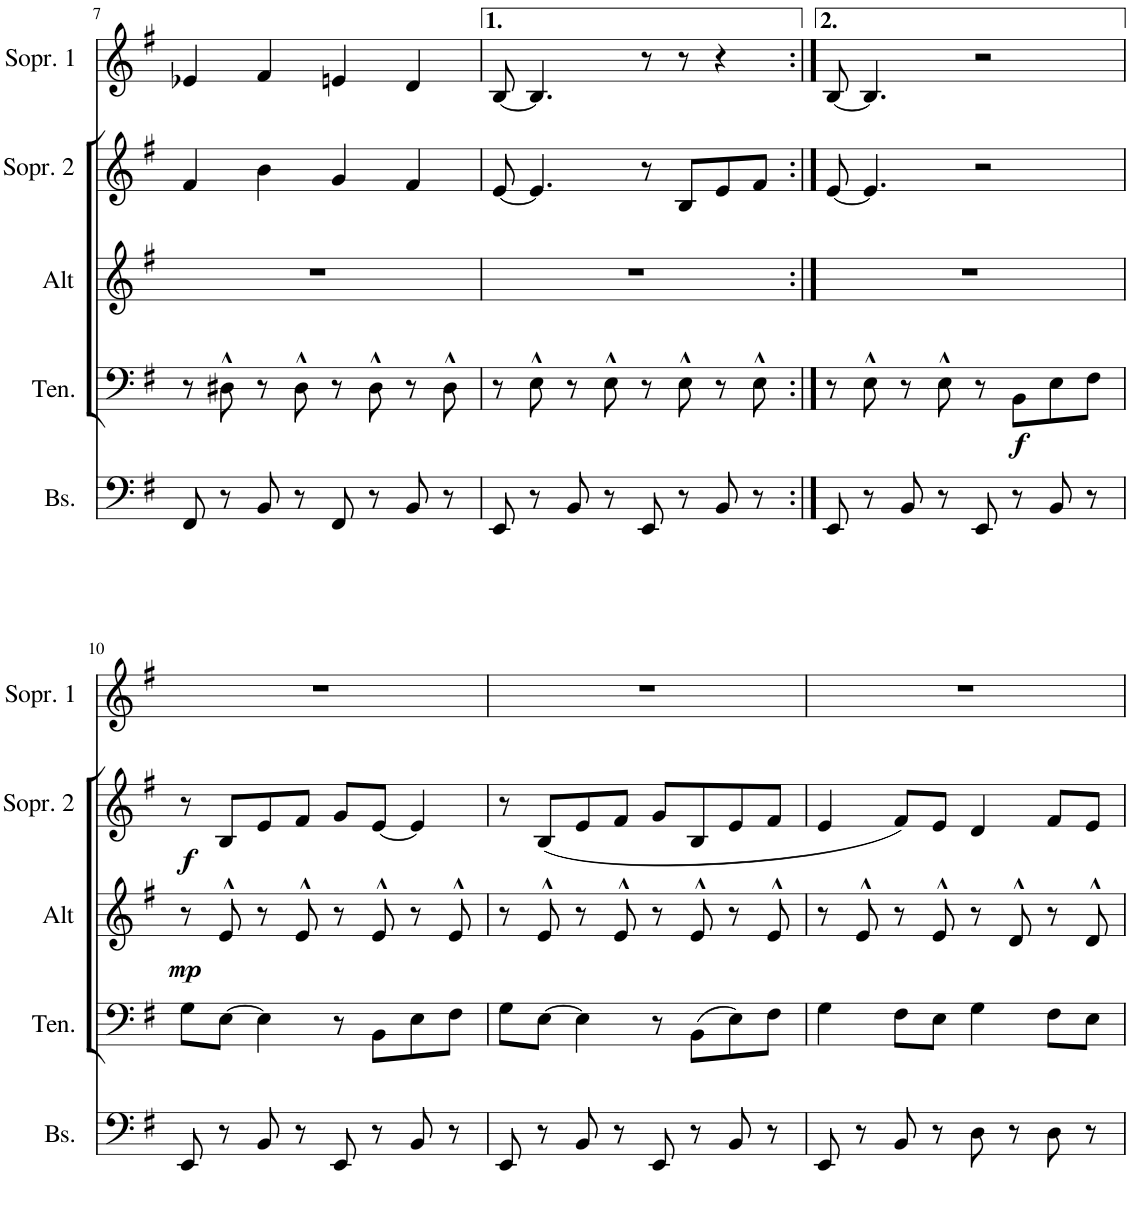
**kern	**kern	**dynam	**kern	**dynam	**kern	**dynam	**kern
*part5	*part4	*part4	*part3	*part3	*part2	*part2	*part1
*staff5	*staff4	*staff4	*staff3	*staff3	*staff2	*staff2	*staff1
*I"Bass (Pos, Kb, Tuba, Fag. usw.)	*I"Tenor (Pos, Ten.-Sax., Fag. usw.)	*	*I"Alt (Hrn, Ten.-Sax, Alt-Sax, Fag. usw.)	*	*I"Sopran 2 (Trp, Klar, Alt-Sax usw.)	*	*I"Sopran 1 (Fl, Ob, Klar usw.)
*I'Bs.	*I'Ten.	*	*I'Alt	*	*I'Sopr. 2	*	*I'Sopr. 1
!!LO:PB:g=z
*clefF4	*clefF4	*	*clefG2	*	*clefG2	*	*clefG2
*	*	*	*ITrd4c7	*	*ITrd1c2	*	*ITrd1c2
*k[f#]	*k[f#]	*	*k[f#]	*	*k[f#]	*	*k[f#]
*M4/4	*M4/4	*	*M4/4	*	*M4/4	*	*M4/4
=7	=7	=7	=7	=7	=7	=7	=7
8FF#/	8r	.	1r	.	4f#/	.	4e-X/
8r	8D#X^^\	.	.	.	.	.	.
8BB/	8r	.	.	.	4b\	.	4f#/
8r	8D#^^\	.	.	.	.	.	.
8FF#/	8r	.	.	.	4g/	.	4en/
8r	8D#^^\	.	.	.	.	.	.
8BB/	8r	.	.	.	4f#/	.	4d/
8r	8D#^^\	.	.	.	.	.	.
=8	=8	=8	=8	=8	=8	=8	=8
8EE/	8r	.	1r	.	[8e/	.	[8B/
8r	8E^^\	.	.	.	4.e/]	.	4.B/]
8BB/	8r	.	.	.	.	.	.
8r	8E^^\	.	.	.	.	.	.
8EE/	8r	.	.	.	8r	.	8r
8r	8E^^\	.	.	.	8B/L	.	8r
8BB/	8r	.	.	.	8e/	.	4r
8r	8E^^\	.	.	.	8f#/J	.	.
=9:|!	=9:|!	=9:|!	=9:|!	=9:|!	=9:|!	=9:|!	=9:|!
8EE/	8r	.	1r	.	[8e/	.	[8B/
8r	8E^^\	.	.	.	4.e/]	.	4.B/]
8BB/	8r	.	.	.	.	.	.
8r	8E^^\	.	.	.	.	.	.
8EE/	8r	.	.	.	2r	.	2r
!	!	!LO:DY:b	!	!	!	!	!
8r	8BB\L	f	.	.	.	.	.
8BB/	8E\	.	.	.	.	.	.
8r	8F#\J	.	.	.	.	.	.
!!LO:LB:g=z
=10	=10	=10	=10	=10	=10	=10	=10
!	!	!	!	!LO:DY:b	!	!LO:DY:b	!
8EE/	8G\L	.	8r	mp	8r	f	1r
8r	[8E\J	.	8e^^/	.	8B/L	.	.
8BB/	4E\]	.	8r	.	8e/	.	.
8r	.	.	8e^^/	.	8f#/J	.	.
8EE/	8r	.	8r	.	8g/L	.	.
8r	8BB\L	.	8e^^/	.	[8e/J	.	.
8BB/	8E\	.	8r	.	4e/]	.	.
8r	8F#\J	.	8e^^/	.	.	.	.
=11	=11	=11	=11	=11	=11	=11	=11
8EE/	8G\L	.	8r	.	8r	.	1r
8r	[8E\J	.	8e^^/	.	(8B/L	.	.
8BB/	4E\]	.	8r	.	8e/	.	.
8r	.	.	8e^^/	.	8f#/J	.	.
8EE/	8r	.	8r	.	8g/L	.	.
8r	(8BB\L	.	8e^^/	.	8B/	.	.
8BB/	8E\)	.	8r	.	8e/	.	.
8r	8F#\J	.	8e^^/	.	8f#/J	.	.
=12	=12	=12	=12	=12	=12	=12	=12
8EE/	4G\	.	8r	.	4e/	.	1r
8r	.	.	8e^^/	.	.	.	.
8BB/	8F#\L	.	8r	.	8f#/L)	.	.
8r	8E\J	.	8e^^/	.	8e/J	.	.
8D\	4G\	.	8r	.	4d/	.	.
8r	.	.	8d^^/	.	.	.	.
8D\	8F#\L	.	8r	.	8f#/L	.	.
8r	8E\J	.	8d^^/	.	8e/J	.	.
=	=	=	=	=	=	=	=
*-	*-	*-	*-	*-	*-	*-	*-
